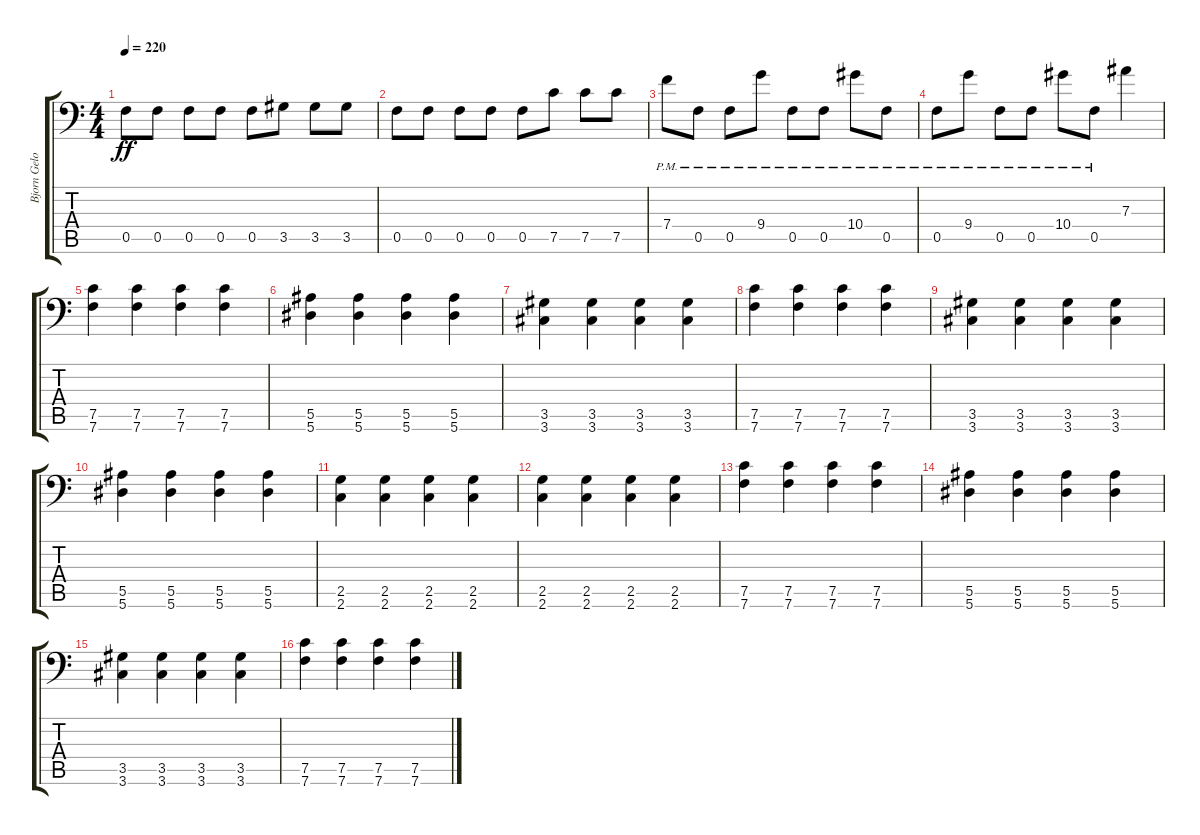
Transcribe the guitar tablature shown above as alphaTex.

\track ("Bjorn Gelotte" "Bjorn Gelo") {instrument distortionguitar}
\staff {score tabs}
\tuning (C4 G3 Eb3 Bb2 F2 Bb1) {hide}
\ts (4 4)
\tempo 220
\clef f4
\ks c
0.5.8{dy ff} 0.5.8 0.5.8 0.5.8 0.5.8 3.5.8 3.5.8 3.5.8 |
0.5.8 0.5.8 0.5.8 0.5.8 0.5.8 7.5.8 7.5.8 7.5.8 |
7.4{pm}.8 0.5{pm}.8 0.5{pm}.8 9.4{pm}.8 0.5{pm}.8 0.5{pm}.8 10.4{pm}.8 0.5{pm}.8 |
0.5{pm}.8 9.4{pm}.8 0.5{pm}.8 0.5{pm}.8 10.4{pm}.8 0.5{pm}.8 7.3.4 |
(7.5 7.6).4 (7.5 7.6).4 (7.5 7.6).4 (7.5 7.6).4 |
(5.5 5.6).4 (5.5 5.6).4 (5.5 5.6).4 (5.5 5.6).4 |
(3.5 3.6).4 (3.5 3.6).4 (3.5 3.6).4 (3.5 3.6).4 |
(7.5 7.6).4 (7.5 7.6).4 (7.5 7.6).4 (7.5 7.6).4 |
(3.5 3.6).4 (3.5 3.6).4 (3.5 3.6).4 (3.5 3.6).4 |
(5.5 5.6).4 (5.5 5.6).4 (5.5 5.6).4 (5.5 5.6).4 |
(2.5 2.6).4 (2.5 2.6).4 (2.5 2.6).4 (2.5 2.6).4 |
(2.5 2.6).4 (2.5 2.6).4 (2.5 2.6).4 (2.5 2.6).4 |
(7.5 7.6).4 (7.5 7.6).4 (7.5 7.6).4 (7.5 7.6).4 |
(5.5 5.6).4 (5.5 5.6).4 (5.5 5.6).4 (5.5 5.6).4 |
(3.5 3.6).4 (3.5 3.6).4 (3.5 3.6).4 (3.5 3.6).4 |
(7.5 7.6).4 (7.5 7.6).4 (7.5 7.6).4 (7.5 7.6).4
